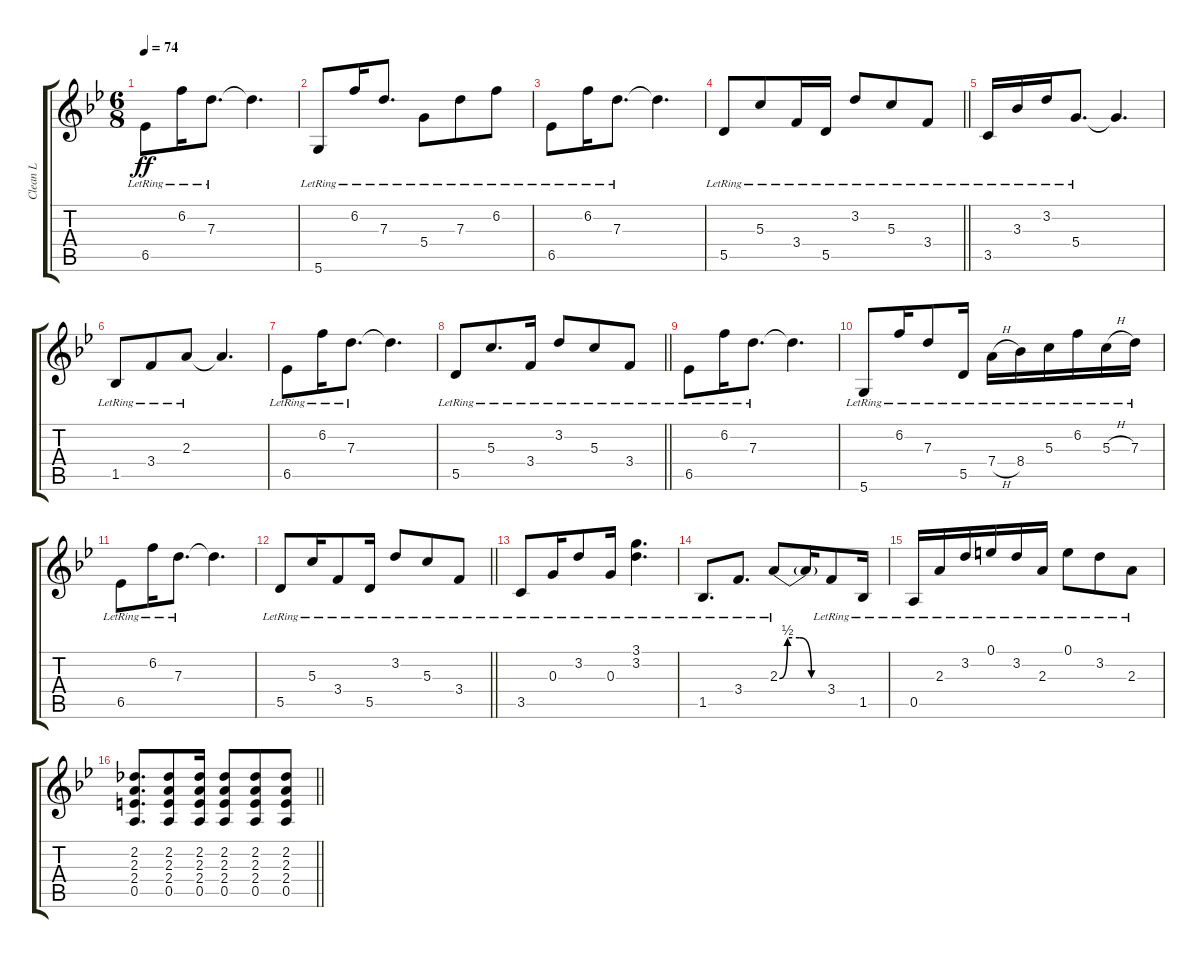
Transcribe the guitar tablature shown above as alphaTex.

\track ("Clean L" "Clean L") {instrument electricguitarjazz}
\staff {score tabs}
\tuning (E4 B3 G3 D3 A2 D2) {hide}
\ts (6 8)
\tempo 74
\clef g2
\ks bb
6.5{lr}.8{dy ff} 6.2{lr}.16 7.3{lr}.8{d} 7.3{t}.4{d} |
5.6{lr}.8 6.2{lr}.16 7.3{lr}.8{d} 5.4{lr}.8 7.3{lr}.8 6.2{lr}.8 |
6.5{lr}.8 6.2{lr}.16 7.3{lr}.8{d} 7.3{t}.4{d} |
\barLineRight lightlight
5.5{lr}.8 5.3{lr}.8 3.4{lr}.16 5.5{lr}.16 3.2{lr}.8 5.3{lr}.8 3.4{lr}.8 |
3.5{lr}.16 3.3{lr}.16 3.2{lr}.16 5.4{lr}.8{d} 5.4{t}.4{d} |
1.5{lr}.8 3.4{lr}.8 2.3{lr}.8 2.3{t}.4{d} |
6.5{lr}.8 6.2{lr}.16 7.3{lr}.8{d} 7.3{t}.4{d} |
\barLineRight lightlight
5.5{lr}.8 5.3{lr}.8{d} 3.4{lr}.16 3.2{lr}.8 5.3{lr}.8 3.4{lr}.8 |
6.5{lr}.8 6.2{lr}.16 7.3{lr}.8{d} 7.3{t}.4{d} |
5.6{lr}.8 6.2{lr}.16 7.3{lr}.8 5.5{lr}.16 7.4{h lr}.16 8.4{lr}.16 5.3{lr}.16 6.2{lr}.16 5.3{h lr}.16 7.3{lr}.16 |
6.5{lr}.8 6.2{lr}.16 7.3{lr}.8{d} 7.3{t}.4{d} |
\barLineRight lightlight
5.5{lr}.8 5.3{lr}.16 3.4{lr}.8 5.5{lr}.16 3.2{lr}.8 5.3{lr}.8 3.4{lr}.8 |
3.5{lr}.8 0.3{lr}.16 3.2{lr}.8 0.3{lr}.16 (3.1{lr} 3.2{lr}).4{d} |
1.5{lr}.8{d} 3.4{lr}.8{d} 2.3{be (custom 0 0 10 2 25 2 40 0 60 0) lr}.8 2.3{t}.16 3.4{lr}.8 1.5{lr}.16 |
0.5{lr}.16 2.3{lr}.16 3.2{lr}.16 0.1{lr}.16 3.2{lr}.16 2.3{lr}.16 0.1{lr}.8 3.2{lr}.8 2.3{lr}.8 |
\barLineRight lightlight
(2.2 2.3 2.4 0.5).8{d} (2.2 2.3 2.4 0.5).8 (2.2 2.3 2.4 0.5).16 (2.2 2.3 2.4 0.5).8 (2.2 2.3 2.4 0.5).8 (2.2 2.3 2.4 0.5).8
